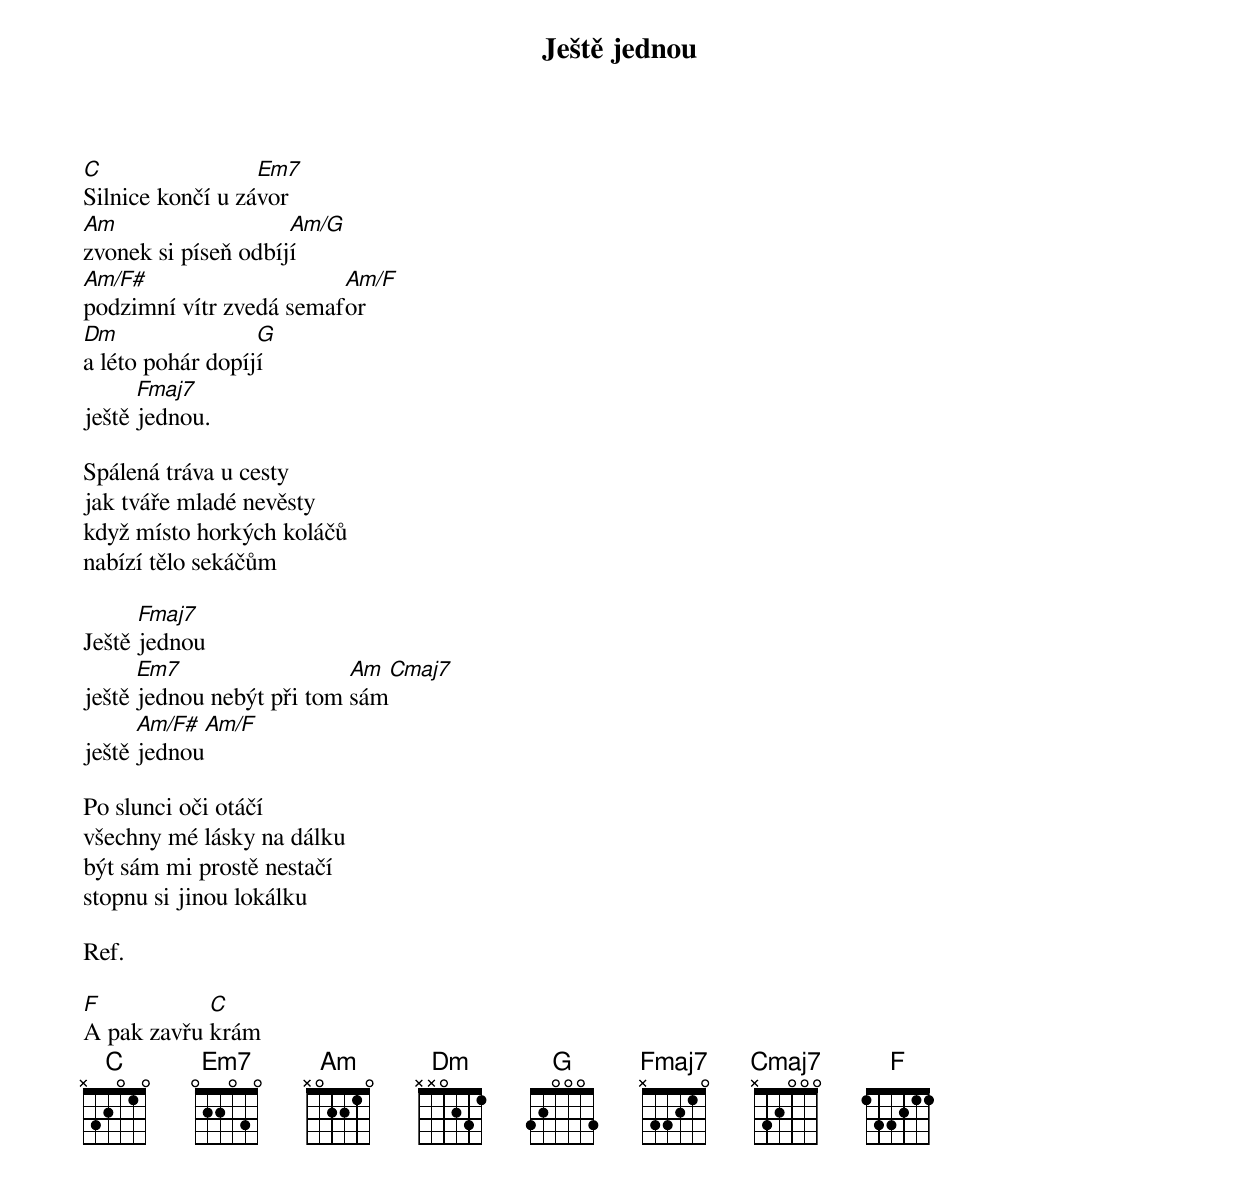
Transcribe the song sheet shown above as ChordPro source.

{title: Ještě jednou}
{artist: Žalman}

[C]Silnice končí u zá[Em7]vor
[Am]zvonek si píseň odbíj[Am/G]í
[Am/F#]podzimní vítr zvedá semaf[Am/F]or
[Dm]a léto pohár dopíj[G]í
ještě [Fmaj7]jednou.

Spálená tráva u cesty
jak tváře mladé nevěsty
když místo horkých koláčů
nabízí tělo sekáčům

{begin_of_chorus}
Ještě [Fmaj7]jednou
ještě [Em7]jednou nebýt při tom [Am]sám[Cmaj7]
ještě [Am/F#]jednou[Am/F]
{end_of_chorus}

Po slunci oči otáčí
všechny mé lásky na dálku
být sám mi prostě nestačí
stopnu si jinou lokálku

Ref.

[F]A pak zavřu [C]krám
